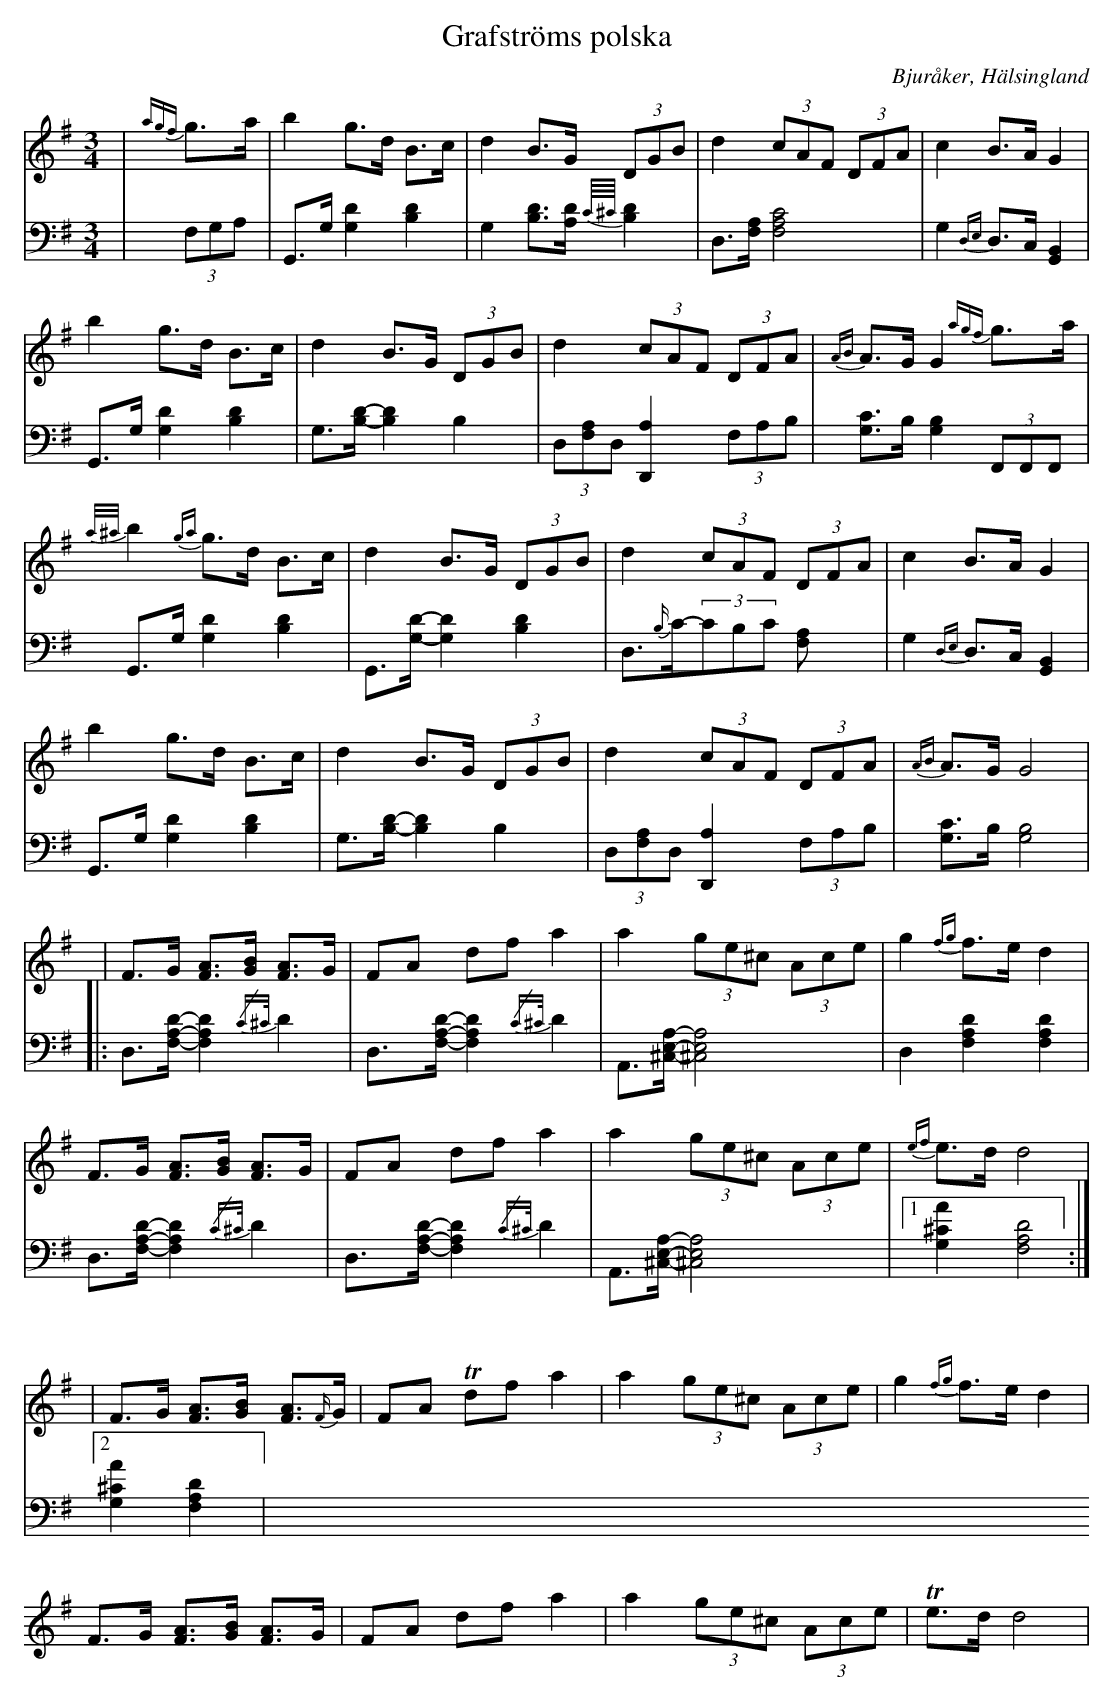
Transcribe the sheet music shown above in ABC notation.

X:1
T: Grafströms polska
O: Bjuråker, Hälsingland
M: 3/4
L: 1/8
K: G
V:1
V:2
V: 1
|{agf}g>a|b2 g>d B>c|d2 B>G (3DGB|d2 (3cAF (3DFA|c2 B>A G2|
b2 g>d B>c|d2 B>G (3DGB|d2 (3cAF (3DFA|{AB}A>G G2 {agf}g>a|
{a/^a/}b2 {ga}g>d B>c|d2 B>G (3DGB|d2 (3cAF (3DFA|c2 B>A G2|
b2 g>d B>c|d2 B>G (3DGB|d2 (3cAF (3DFA|{AB}A>G G4|
|F>G [FA]>[GB] [FA]>G |FA df a2 |a2 (3ge^c (3Ace |g2 {fg}f>e d2 |
F>G [FA]>[GB] [FA]>G |FA df a2 |a2 (3ge^c (3Ace |{ef}e>d d4|
|F>G [FA]>[GB] [FA]>{F/}G |FA Tdf a2 |a2 (3ge^c (3Ace |g2 {fg}f>e d2 |
F>G [FA]>[GB] [FA]>G |FA df a2 |a2 (3ge^c (3Ace |Te>d d4|
V:2 clef=bass
|(3F,G,A, | G,,>G, [G,2D2] [B,2D2]|G,2 [B,D]>[A,D] {C//^C//}[B,D]2|D,>[F,A,] [F,4A,4C4]| G,2 {D,E,}D,>C, [G,,2B,,2]|
 G,,>G, [G,2D2] [B,2D2]|G,>[B,D]-[B,2D2] B,2|(3D,[F,A,]D, [D,,2A,2] (3F,A,B,| [G,C]>B, [G,2B,2](3F,,F,,F,,|
G,,>G, [G,2D2] [B,2D2]|G,,>[G,D]-[G,2D2] [B,2D2]|D,>{B,/}C-(3CB,C [F,2A,]| G,2 {D,E,}D,>C, [G,,2B,,2]|
 G,,>G, [G,2D2] [B,2D2]|G,>[B,D]-[B,2D2] B,2|(3D,[F,A,]D, [D,,2A,2] (3F,A,B,| [G,C]>B, [G,4B,4]|
|:D,>[F,A,D]-[F,2A,2D2] {/C^C/}D2|D,>[F,A,D]-[F,2A,2D2] {/C^C/}D2| A,,>[^C,E,A,]-[^C,4E,4A,4]|D,2 [F,2A,2D2] [F,2A,2D2] |
D,>[F,A,D]-[F,2A,2D2] {/C^C/}D2| D,>[F,A,D]-[F,2A,2D2] {/C^C/}D2| A,,>[^C,E,A,]-[^C,4E,4A,4]|1 [G,2A2^C2] [F,4A,4D4]:|2 [G,2A2^C2] [F,2A,2D2]|
